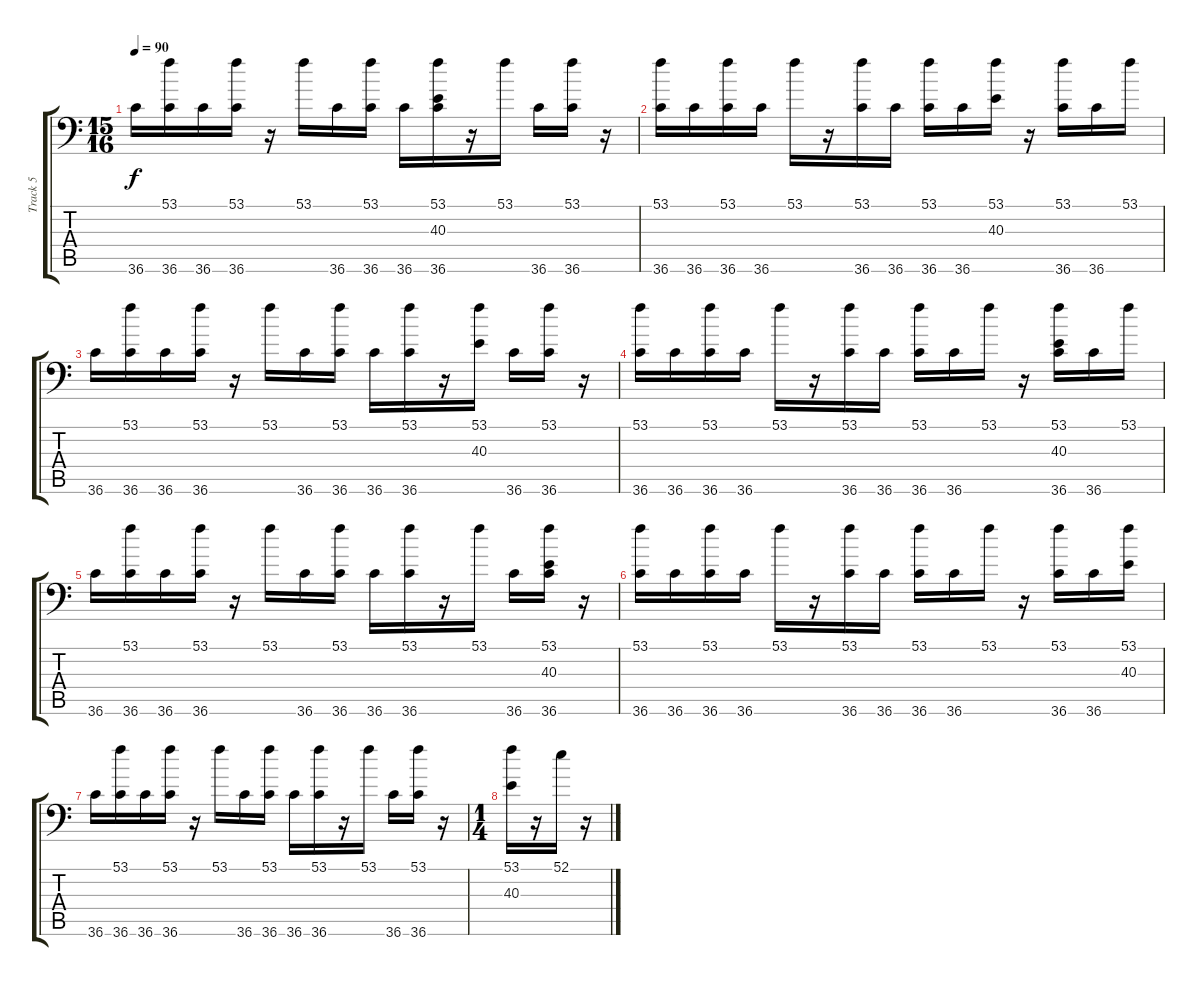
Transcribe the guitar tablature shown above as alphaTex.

\track ("Track 5" "Track 5") {instrument acousticgrandpiano}
\staff {score tabs}
\tuning (C-1 C-1 C-1 C-1 C-1 C-1) {hide}
\ts (15 16)
\tempo 90
\clef f4
\ks c
36.6.16{dy f} (53.1 36.6).16 36.6.16 (53.1 36.6).16 r.16 53.1.16 36.6.16 (53.1 36.6).16 36.6.16 (53.1 40.3 36.6).16 r.16 53.1.16 36.6.16 (53.1 36.6).16 r.16 |
(53.1 36.6).16 36.6.16 (53.1 36.6).16 36.6.16 53.1.16 r.16 (53.1 36.6).16 36.6.16 (53.1 36.6).16 36.6.16 (53.1 40.3).16 r.16 (53.1 36.6).16 36.6.16 53.1.16 |
36.6.16 (53.1 36.6).16 36.6.16 (53.1 36.6).16 r.16 53.1.16 36.6.16 (53.1 36.6).16 36.6.16 (53.1 36.6).16 r.16 (53.1 40.3).16 36.6.16 (53.1 36.6).16 r.16 |
(53.1 36.6).16 36.6.16 (53.1 36.6).16 36.6.16 53.1.16 r.16 (53.1 36.6).16 36.6.16 (53.1 36.6).16 36.6.16 53.1.16 r.16 (53.1 40.3 36.6).16 36.6.16 53.1.16 |
36.6.16 (53.1 36.6).16 36.6.16 (53.1 36.6).16 r.16 53.1.16 36.6.16 (53.1 36.6).16 36.6.16 (53.1 36.6).16 r.16 53.1.16 36.6.16 (53.1 40.3 36.6).16 r.16 |
(53.1 36.6).16 36.6.16 (53.1 36.6).16 36.6.16 53.1.16 r.16 (53.1 36.6).16 36.6.16 (53.1 36.6).16 36.6.16 53.1.16 r.16 (53.1 36.6).16 36.6.16 (53.1 40.3).16 |
36.6.16 (53.1 36.6).16 36.6.16 (53.1 36.6).16 r.16 53.1.16 36.6.16 (53.1 36.6).16 36.6.16 (53.1 36.6).16 r.16 53.1.16 36.6.16 (53.1 36.6).16 r.16 |
\ts (1 4)
(53.1 40.3).16 r.16 52.1.16 r.16
